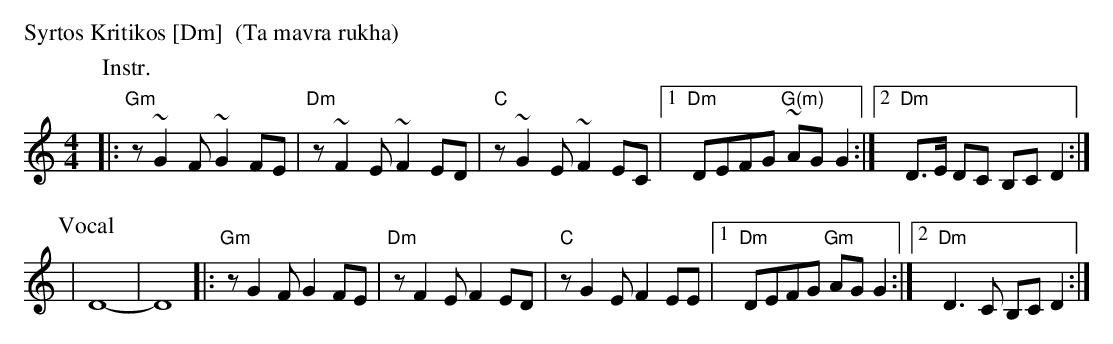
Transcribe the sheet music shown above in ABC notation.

X:1
P: Syrtos Kritikos [Dm]  (Ta mavra rukha)
L: 1/8
M: 4/4
K: Ddor
P: Instr.
|: "Gm"z~G2F ~G2FE | "Dm"z~F2E ~F2ED | "C"z~G2E ~F2EC |1 "Dm"DEFG "G(m)"~AGG2 :|2 "Dm"D>E DC B,CD2 :|
P: Vocal
| D8- | D8 |: "Gm"zG2F G2FE | "Dm"zF2E F2ED | "C"zG2E F2EE |1 "Dm"DEFG "Gm"AGG2 :|2 "Dm"D3C B,CD2 :|
